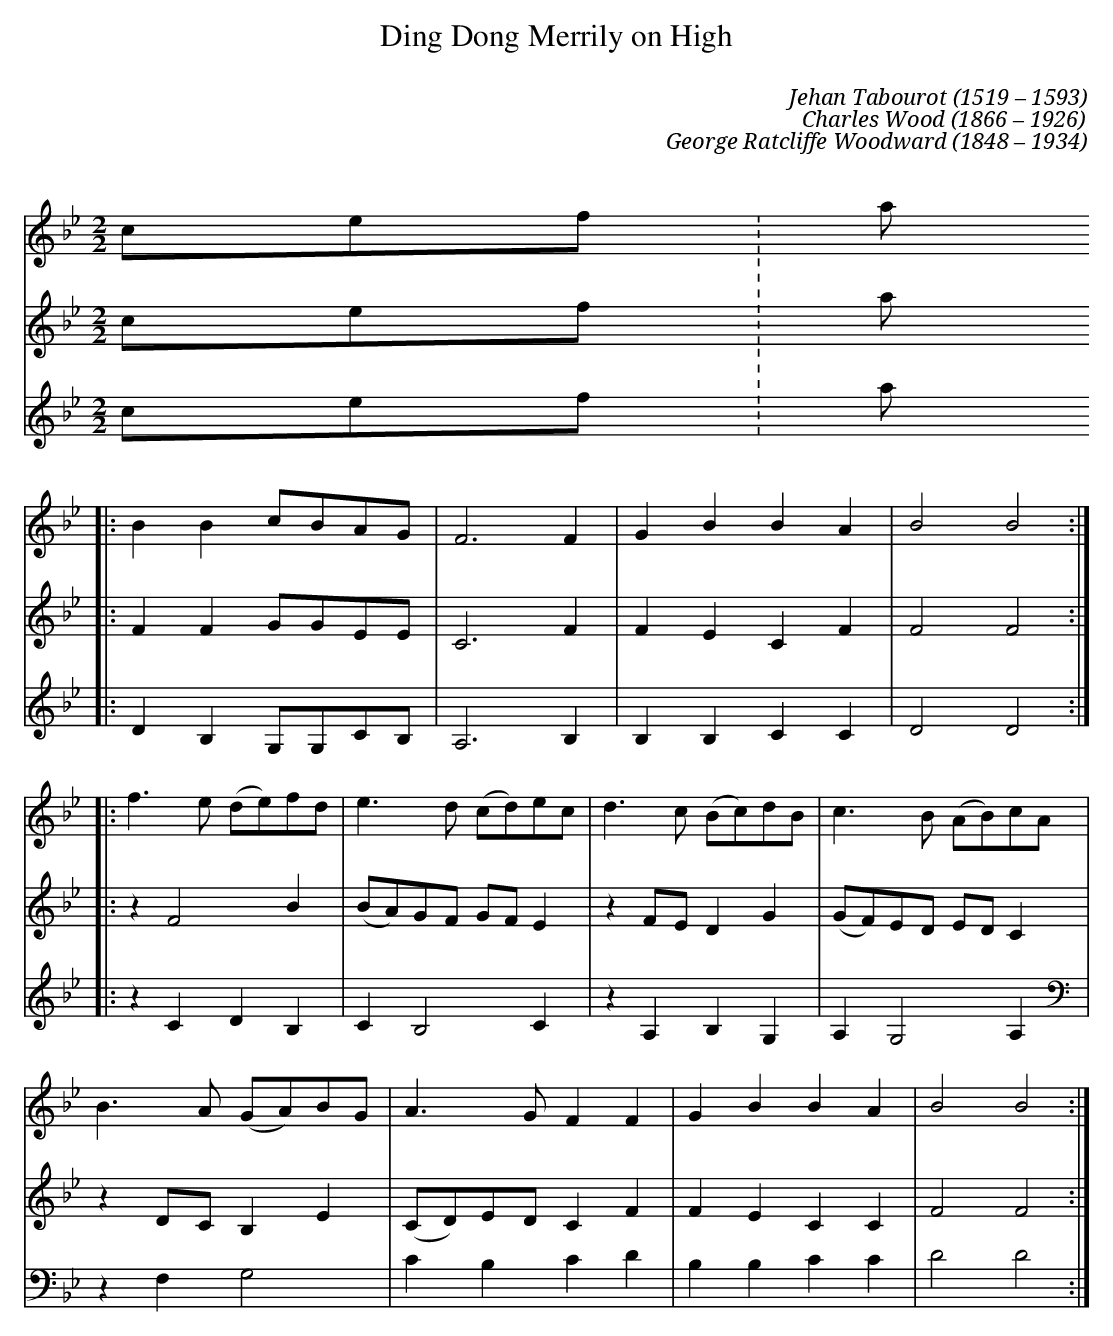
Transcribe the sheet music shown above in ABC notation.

X:1
C:
T:Ding Dong Merrily on High
C:Jehan Tabourot (1519 – 1593)
C:Charles Wood (1866 – 1926)
C:George Ratcliffe Woodward (1848 – 1934)
C:
M:2/2
L:1/8
K:Bbmaj
V:1
clef: soprano
|: B2B2 cBAG | F6F2 | G2B2 B2A2 | B4 B4 :|
|: f2>e2 (de)fd | e2>d2 (cd)ec | d2>c2 (Bc)dB | c2>B2 (AB)cA |
B2>A2 (GA)BG | A2>G2 F2F2 | G2B2 B2A2 | B4 B4 :|
V:2
clef: soprano
|: F2F2 GGEE | C6F2 | F2E2 C2F2 | F4F4 :|
|: z2F4B2 | (BA)GF GFE2 | z2FE D2G2 | (GF)ED EDC2 |
z2DC B,2E2 | (CD)ED C2F2 | F2E2 C2C2 | F4 F4 :|
V:3
clef: soprano
|: D2B,2 G,G,CB, | A,6B,2  | B,2B,2 C2C2 | D4D4 :|
|: z2C2 D2B,2 | C2B,4C2 | z2A,2 B,2G,2 | A,2G,4A,2 |
z2F,2 G,4 | C2B,2 C2D2 | B,2B,2 C2C2 | D4 D4 :|
